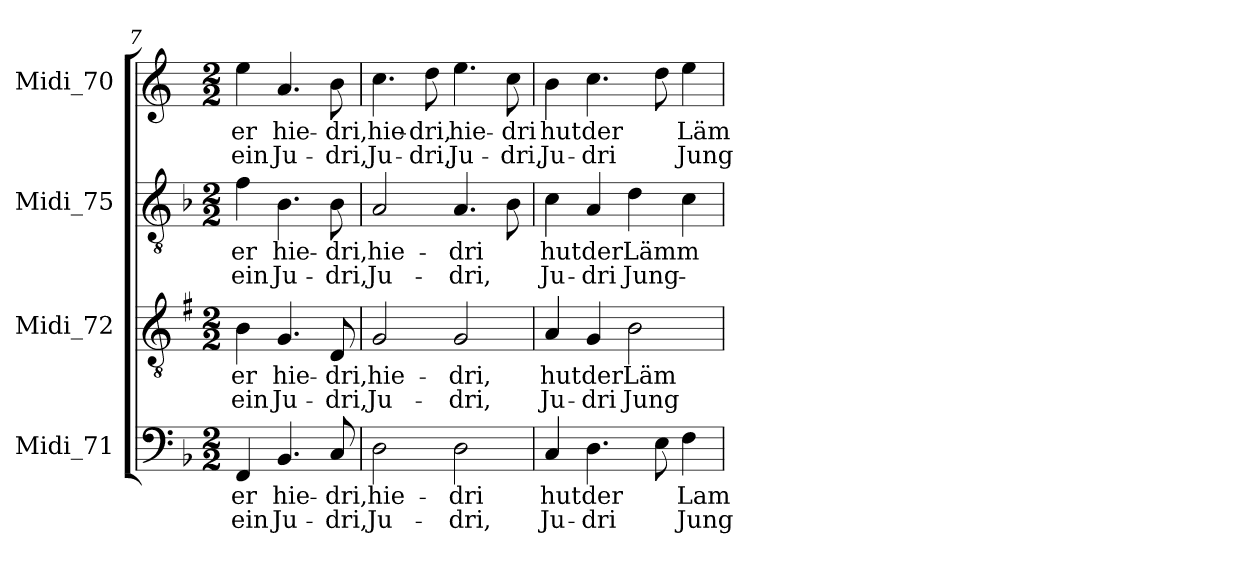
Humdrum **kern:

**kern	**text	**text	**kern	**text	**text	**kern	**text	**text	**kern	**text	**text
*part4	*part4	*part4	*part3	*part3	*part3	*part2	*part2	*part2	*part1	*part1	*part1
*staff4	*staff4	*staff4	*staff3	*staff3	*staff3	*staff2	*staff2	*staff2	*staff1	*staff1	*staff1
*I"Midi_71	*	*	*I"Midi_72	*	*	*I"Midi_75	*	*	*I"Midi_70	*	*
*clefF4	*	*	*clefGv2	*	*	*clefGv2	*	*	*clefG2	*	*
*	*	*	*ITrd1c2	*	*	*	*	*	*ITrd4c7	*	*
*k[b-]	*	*	*k[b-]	*	*	*k[b-]	*	*	*k[b-]	*	*
*F:	*	*	*F:	*	*	*F:	*	*	*F:	*	*
*M2/2	*	*	*M2/2	*	*	*M2/2	*	*	*M2/2	*	*
=7	=7	=7	=7	=7	=7	=7	=7	=7	=7	=7	=7
!	!LO:LY:b	!LO:LY:b	!	!LO:LY:b	!LO:LY:b	!	!LO:LY:b	!LO:LY:b	!	!LO:LY:b	!LO:LY:b
4FF	er	ein	4A	er	ein	4f	er	ein	4a	er	ein
!	!LO:LY:b	!LO:LY:b	!	!LO:LY:b	!LO:LY:b	!	!LO:LY:b	!LO:LY:b	!	!LO:LY:b	!LO:LY:b
4.BB-	hie-	-Ju-	4.F	hie-	-Ju-	4.B-	hie-	-Ju-	4.d	hie-	-Ju-
!	!LO:LY:b	!LO:LY:b	!	!LO:LY:b	!LO:LY:b	!	!LO:LY:b	!LO:LY:b	!	!LO:LY:b	!LO:LY:b
8C	-dri,	dri,	8C	-dri,	dri,	8B-	-dri,	dri,	8e	-dri,	dri,
=8	=8	=8	=8	=8	=8	=8	=8	=8	=8	=8	=8
!	!LO:LY:b	!LO:LY:b	!	!LO:LY:b	!LO:LY:b	!	!LO:LY:b	!LO:LY:b	!	!LO:LY:b	!LO:LY:b
2D	hie-	-Ju-	2F	hie-	-Ju-	2A	hie-	-Ju-	4.f	hie-	-Ju-
!	!	!	!	!	!	!	!	!	!	!LO:LY:b	!LO:LY:b
.	.	.	.	.	.	.	.	.	8g	-dri,	dri,
!	!LO:LY:b	!LO:LY:b	!	!LO:LY:b	!LO:LY:b	!	!LO:LY:b	!LO:LY:b	!	!LO:LY:b	!LO:LY:b
2D	-dri	dri,	2F	-dri,	dri,	4.A	-dri	dri,	4.a	hie-	-Ju-
!	!	!	!	!	!	!	!	!	!	!LO:LY:b	!LO:LY:b
.	.	.	.	.	.	8B-	.	.	8f	-dri	dri,
=9	=9	=9	=9	=9	=9	=9	=9	=9	=9	=9	=9
!	!LO:LY:b	!LO:LY:b	!	!LO:LY:b	!LO:LY:b	!	!LO:LY:b	!LO:LY:b	!	!LO:LY:b	!LO:LY:b
4C	hut	Ju-	4G	hut	Ju-	4c	hut	Ju-	4e	hut	Ju-
!	!LO:LY:b	!LO:LY:b	!	!LO:LY:b	!LO:LY:b	!	!LO:LY:b	!LO:LY:b	!	!LO:LY:b	!LO:LY:b
4.D	-der	dri	4F	-der	dri	4A	-der	dri	4.f	-der	dri
!	!	!	!	!LO:LY:b	!LO:LY:b	!	!LO:LY:b	!LO:LY:b	!	!	!
.	.	.	2A	Läm-	-Jung-	4d	Lämm	Jung-	.	.	.
8E	.	.	.	.	.	.	.	.	8g	.	.
!	!LO:LY:b	!LO:LY:b	!	!	!	!	!	!	!	!LO:LY:b	!LO:LY:b
4F	Lam-	-Jung-	.	.	.	4c	.	.	4a	Läm-	-Jung-
=	=	=	=	=	=	=	=	=	=	=	=
*-	*-	*-	*-	*-	*-	*-	*-	*-	*-	*-	*-
